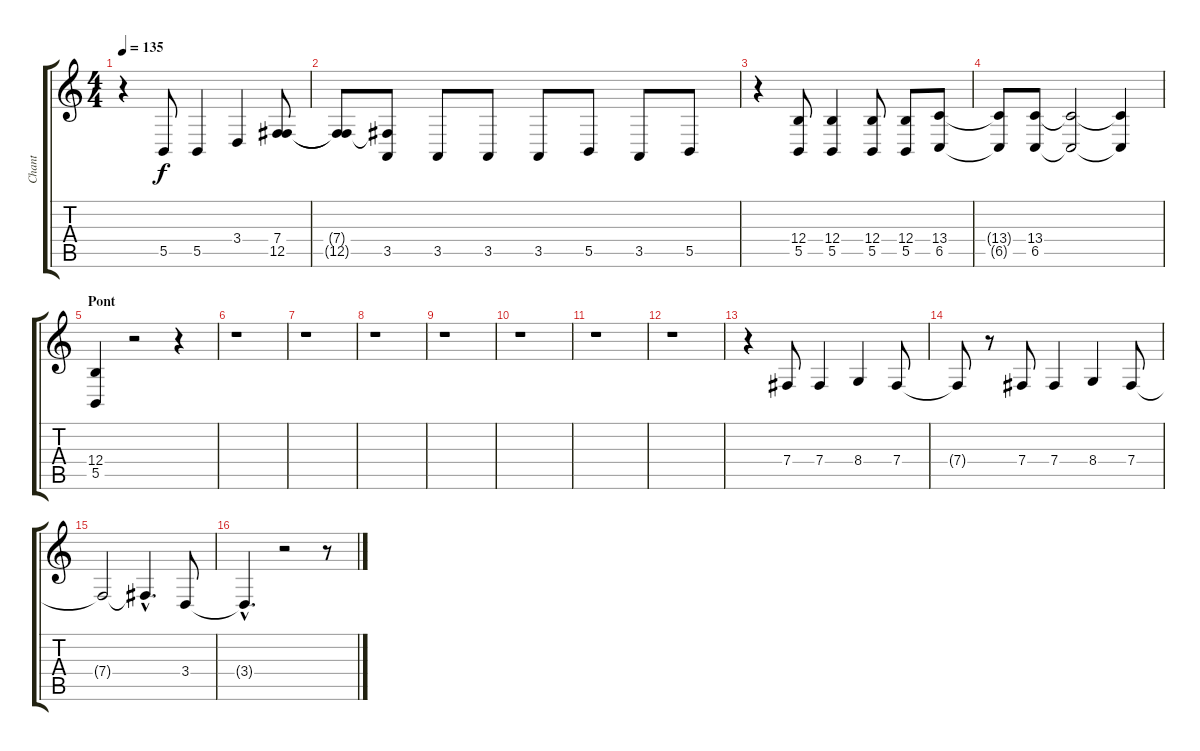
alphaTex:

\track ("Chant" "Chant") {instrument lead6voice}
\staff {score tabs}
\tuning (Db4 Ab3 E3 B2 Gb2 B1) {hide}
\ts (4 4)
\tempo 135
\clef g2
\ks c
r.4{dy f} 5.5.8 5.5.4 3.4.4 (7.4 12.5).8 |
(7.4{t} 12.5{t}).8 (7.4{t} 3.5).8 3.5.8 3.5.8 3.5.8 5.5.8 3.5.8 5.5.8 |
r.4 (12.4 5.5).8 (12.4 5.5).4 (12.4 5.5).8 (12.4 5.5).8 (13.4 6.5).8 |
(13.4{t} 6.5{t}).8 (13.4 6.5).8 (13.4{t} 6.5{t}).2 (13.4{t} 6.5{t}).4 |
\section ("" "Pont")
(12.4 5.5).4 r.2 r.4 |
r.1 |
r.1 |
r.1 |
r.1 |
r.1 |
r.1 |
r.1 |
r.4 7.4.8 7.4.4 8.4.4 7.4.8 |
7.4{t}.8 r.8 7.4.8 7.4.4 8.4.4 7.4.8 |
7.4{t}.2 7.4{hac t}.4{d} 3.4.8 |
3.4{hac t}.4{d} r.2 r.8
